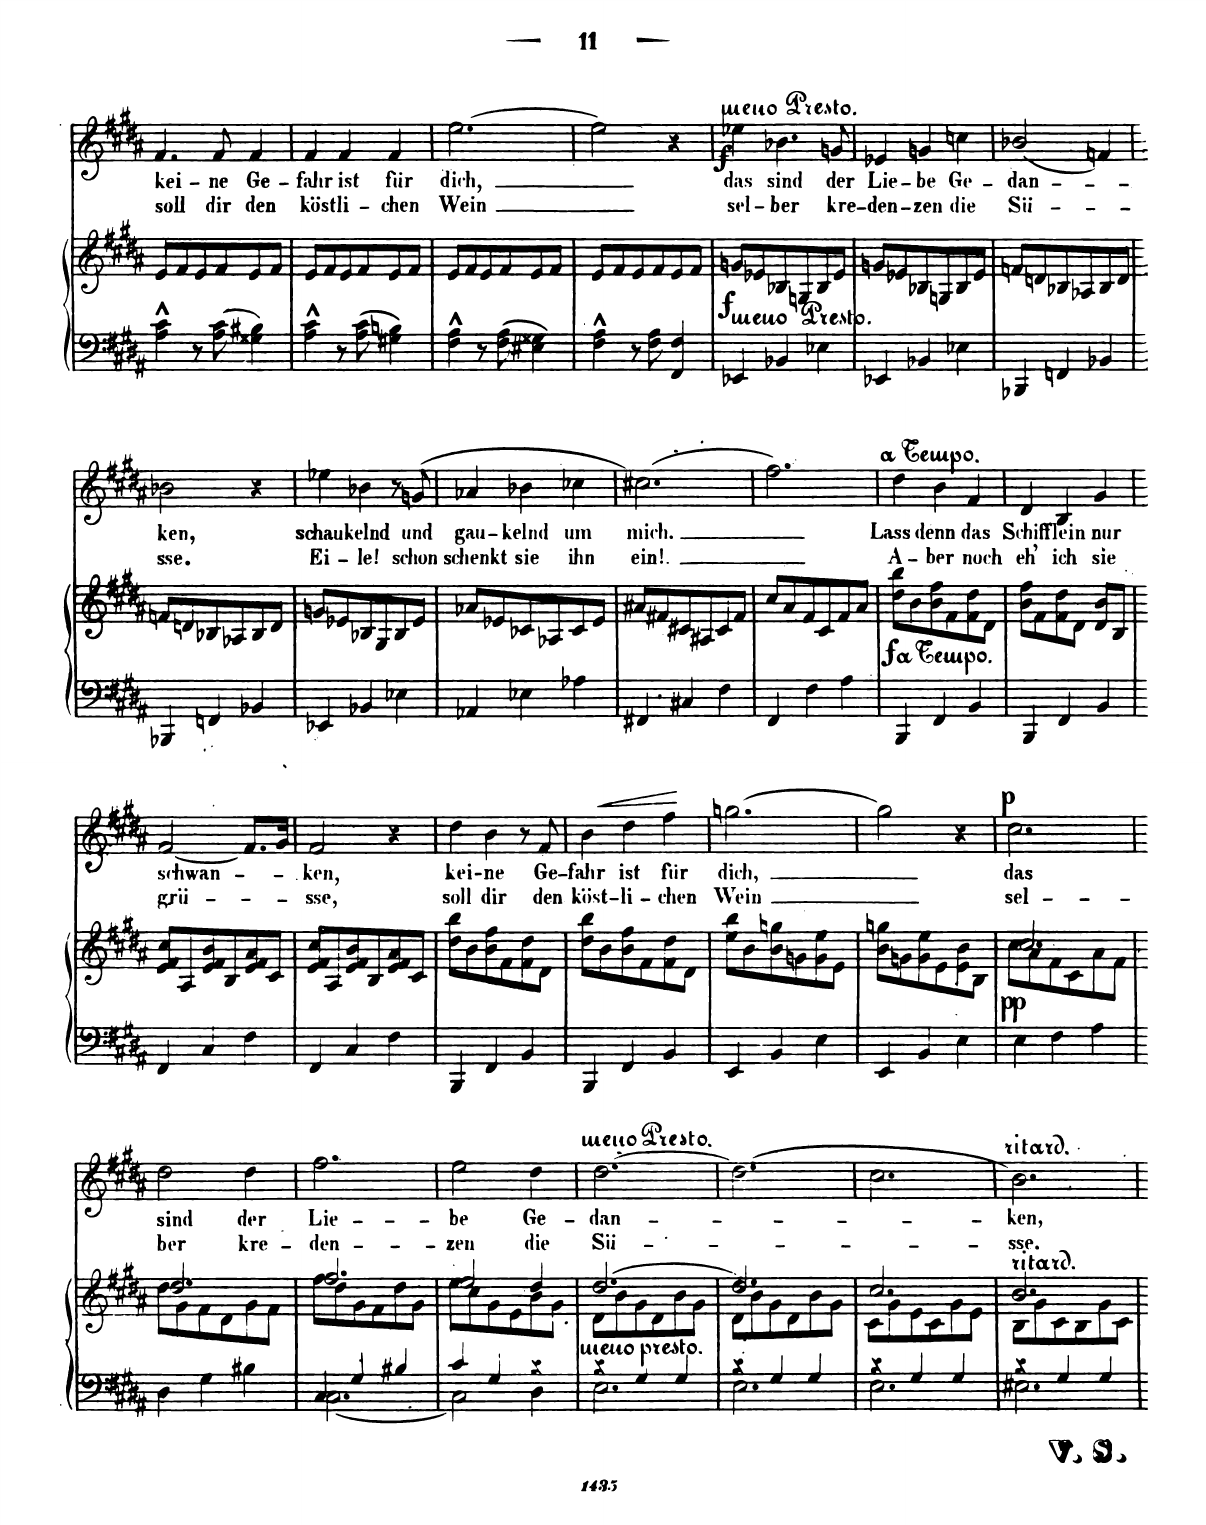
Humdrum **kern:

**kern	**kern	**dynam	**kern	**text	**text	**dynam
*part2	*part2	*part2	*part1	*part1	*part1	*part1
*staff3	*staff2	*staff2/3	*staff1	*staff1	*staff1	*staff1
*I"Pianoforte	*	*	*I"Singstimme Voice	*	*	*
*I'Pno	*	*	*	*	*	*
*clefF4	*clefG2	*	*clefG2	*	*	*
*k[f#c#g#d#a#]	*k[f#c#g#d#a#]	*	*k[f#c#g#d#a#]	*	*	*
*M3/4	*M3/4	*	*M3/4	*	*	*
=87	=87	=87	=87	=87	=87	=87
4A#\^^ 4c#\^^	8e/L	.	4.f#/	kei-	soll	.
.	8f#/	.	.	.	.	.
8r	8e/	.	.	.	.	.
8A#\ 8c#\	8f#/	.	8f#/	-ne	dir	.
4G##X\ 4B#X\	8e/	.	4f#/	Ge-	den	.
.	8f#/J	.	.	.	.	.
=88	=88	=88	=88	=88	=88	=88
4A#\^^ 4c#\^^	8e/L	.	4f#/	-fahr	köst-	.
.	8f#/	.	.	.	.	.
8r	8e/	.	4f#/	ist	-li-	.
8A#\ 8c#\	8f#/	.	.	.	.	.
4G#X\ 4Bn\	8e/	.	4f#/	für	-chen	.
.	8f#/J	.	.	.	.	.
=89	=89	=89	=89	=89	=89	=89
4F#\^^ 4A#\^^	8e/L	.	[2.ee\	dich,	Wein	.
.	8f#/	.	.	.	.	.
8r	8e/	.	.	.	.	.
8F#\ 8A#\	8f#/	.	.	.	.	.
4E#X\ 4G##X\	8e/	.	.	.	.	.
.	8f#/J	.	.	.	.	.
=90	=90	=90	=90	=90	=90	=90
4F#\^^ 4A#\^^	8e/L	.	2ee\]	.	.	.
.	8f#/	.	.	.	.	.
8r	8e/	.	.	.	.	.
8F#\ 8A#\	8f#/	.	.	.	.	.
4FF#/ 4F#/	8e/	.	4r	.	.	.
.	8f#/J	.	.	.	.	.
=91	=91	=91	=91	=91	=91	=91
!	!	!	!LO:TX:a:B:t=meno Presto	!	!	!
!LO:TX:a:B:t=meno Presto	!	!	!	!	!	!
!	!	!LO:DY:b	!	!	!	!LO:DY:a
4EE-X/	8gn/L	f	4ee-X\	das	sel-	f
.	8e-X/	.	.	.	.	.
4BB-X/	8B-X/	.	4.b-X\	sind	-ber	.
.	8Gn/	.	.	.	.	.
4E-X\	8B-/	.	.	.	.	.
.	8e-/J	.	8gn/	der	kre-	.
=92	=92	=92	=92	=92	=92	=92
4EE-X/	8gn/L	.	4e-X/	Lie-	-den-	.
.	8e-X/	.	.	.	.	.
4BB-X/	8B-X/	.	4gn/	-be	-zen	.
.	8Gn/	.	.	.	.	.
4E-X\	8B-/	.	4ccn\	Ge-	die	.
.	8e-/J	.	.	.	.	.
=93	=93	=93	=93	=93	=93	=93
4BBB-X/	8fn/L	.	(>2b-X\	-dan-	Sü-	.
.	8dn/	.	.	.	.	.
4FFn/	8B-X/	.	.	.	.	.
.	8A-X/	.	.	.	.	.
4BB-X/	8B-/	.	4fn/)	.	.	.
.	8d/J	.	.	.	.	.
=94	=94	=94	=94	=94	=94	=94
4BBB-X/	8fn/L	.	2b-X\	-ken,	sse.	.
.	8dn/	.	.	.	.	.
4FFn/	8B-X/	.	.	.	.	.
.	8A-X/	.	.	.	.	.
4BB-X/	8B-/	.	4r	.	.	.
.	8d/J	.	.	.	.	.
=95	=95	=95	=95	=95	=95	=95
4EE-X/	8gn/L	.	4ee-X\	schau-	Ei-	.
.	8e-X/	.	.	.	.	.
4BB-X/	8B-X/	.	4b-X\	-kelnd	-le!	.
.	8Gnj/	.	.	.	.	.
4E-X\	8B-/	.	8r	.	.	.
.	8e-/J	.	(8gn/	und	schon	.
=96	=96	=96	=96	=96	=96	=96
4AA-X/	8a-X/L	.	4a-X/	gau-	schenkt	.
.	8e-X/	.	.	.	.	.
4E-X\	8c-X/	.	4b-X\	-kelnd	sie	.
.	8A-X/	.	.	.	.	.
4A-X\	8c-/	.	4cc-X\	um	ihn	.
.	8e-/J	.	.	.	.	.
=97	=97	=97	=97	=97	=97	=97
4FF#X/	8a#X/L	.	(2.cc#X\)	mich.	ein!	.
.	8f#X/	.	.	.	.	.
4C#X/	8c#X/	.	.	.	.	.
.	8A#X/	.	.	.	.	.
4F#\	8c#/	.	.	.	.	.
.	8f#/J	.	.	.	.	.
=98	=98	=98	=98	=98	=98	=98
4FF#/	8cc#/L	.	2.ff#\)	.	.	.
.	8a#/	.	.	.	.	.
4F#\	8f#/	.	.	.	.	.
.	8c#/	.	.	.	.	.
4A#\	8f#/	.	.	.	.	.
.	8a#/J	.	.	.	.	.
=99	=99	=99	=99	=99	=99	=99
!	!	!	!LO:TX:a:B:t=a Tempo	!	!	!
!LO:TX:a:B:t=a Tempo	!	!	!	!	!	!
!	!	!LO:DY:b	!	!	!	!
4BBB/	8dd#\ 8bb\L	f	4dd#\	Lass	A-	.
.	8b\	.	.	.	.	.
4FF#/	8b\ 8ff#\	.	4b\	denn	-ber	.
.	8f#\	.	.	.	.	.
4BB/	8f#\ 8dd#\	.	4f#/	das	noch	.
.	8d#\J	.	.	.	.	.
=100	=100	=100	=100	=100	=100	=100
4BBB/	8b\ 8ff#\L	.	4d#/	Schiff-	eh'	.
.	8f#\	.	.	.	.	.
4FF#/	8f#\ 8dd#\	.	4B/	-lein	ich	.
.	8d#\J	.	.	.	.	.
4BB/	8d#/ 8b/L	.	4g#/	nur	sie	.
.	8B/J	.	.	.	.	.
=101	=101	=101	=101	=101	=101	=101
4FF#/	8e/ 8f#/ 8cc#/L	.	[2f#/	schwan-	grü-	.
.	8A#/	.	.	.	.	.
4C#/	8e/ 8f#/ 8b/	.	.	.	.	.
.	8B/	.	.	.	.	.
4F#\	8e/ 8f#/ 8a#/	.	8.f#/L]	.	.	.
.	8c#/J	.	.	.	.	.
.	.	.	16g#/Jk	.	.	.
=102	=102	=102	=102	=102	=102	=102
4FF#/	8e/ 8f#/ 8cc#/L	.	2f#/	-ken,	-sse,	.
.	8A#/	.	.	.	.	.
4C#/	8e/ 8f#/ 8b/	.	.	.	.	.
.	8B/	.	.	.	.	.
4F#\	8e/ 8f#/ 8a#/	.	4r	.	.	.
.	8c#/J	.	.	.	.	.
=103	=103	=103	=103	=103	=103	=103
4BBB/	8dd#\ 8bb\L	.	4dd#\	kei-	soll	.
.	8b\	.	.	.	.	.
4FF#/	8b\ 8ff#\	.	4b\	-ne	dir	.
.	8f#\	.	.	.	.	.
4BB/	8f#\ 8dd#\	.	8r	.	.	.
.	8d#\J	.	8f#/	Ge-	den	.
=104	=104	=104	=104	=104	=104	=104
!	!	!	!	!	!	!LO:HP:b
4BBB/	8dd#\ 8bb\L	.	4b\	-fahr	köst-	<
.	8b\	.	.	.	.	.
4FF#/	8b\ 8ff#\	.	4dd#\	ist	-li-	.
.	8f#\	.	.	.	.	.
4BB/	8f#\ 8dd#\	.	4ff#\	für	-chen	.
.	8d#\J	.	.	.	.	.
.	.	.	.	.	.	[
=105	=105	=105	=105	=105	=105	=105
4EE/	8ee\ 8bb\L	.	[2.ggn\	dich,	Wein	.
.	8b\	.	.	.	.	.
4BB/	8b\ 8ggn\	.	.	.	.	.
.	8gn\	.	.	.	.	.
4E\	8g\ 8ee\	.	.	.	.	.
.	8e\J	.	.	.	.	.
=106	=106	=106	=106	=106	=106	=106
4EE/	8b\ 8ggn\L	.	2gg\]	.	.	.
.	8gn\	.	.	.	.	.
4BB/	8g\ 8ee\	.	.	.	.	.
.	8e\	.	.	.	.	.
4E\	8e\ 8b\	.	4r	.	.	.
.	8B\J	.	.	.	.	.
=107	=107	=107	=107	=107	=107	=107
*	*^	*	*	*	*	*
!	!	!	!LO:DY:b	!	!	!	!LO:DY:a
4E\	2.cc#/	8cc#\L	pp	2.cc#\	das	sel-	p
.	.	8a#\	.	.	.	.	.
4F#\	.	8f#\	.	.	.	.	.
.	.	8c#\	.	.	.	.	.
4A#\	.	8a#\	.	.	.	.	.
.	.	8f#\J	.	.	.	.	.
=108	=108	=108	=108	=108	=108	=108	=108
4D#\	8dd#\L	2.dd#/	.	2dd#\	sind	-ber	.
.	8g#\	.	.	.	.	.	.
4G#\	8f#\	.	.	.	.	.	.
.	8d#\	.	.	.	.	.	.
4B#X\	8g#\	.	.	4dd#\	der	kre-	.
.	8f#\J	.	.	.	.	.	.
=109	=109	=109	=109	=109	=109	=109	=109
*^	*	*	*	*	*	*	*
4C#/	[2.C#\	8ff#\L	2.ff#/	.	2.ff#\	Lie-	-den-	.
.	.	8dd#\	.	.	.	.	.	.
4G#/	.	8g#\	.	.	.	.	.	.
.	.	8f#\	.	.	.	.	.	.
4B#X/	.	8dd#\	.	.	.	.	.	.
.	.	8g#\J	.	.	.	.	.	.
=110	=110	=110	=110	=110	=110	=110	=110	=110
4c#/	2C#\]	8ee\L	2ee/	.	2ee\	-be	-zen	.
.	.	8cc#\	.	.	.	.	.	.
4G#/	.	8g#\	.	.	.	.	.	.
.	.	8e\	.	.	.	.	.	.
4D#\	4r	8b\	4dd#/	.	4dd#\	Ge-	sie	.
.	.	8g#\J	.	.	.	.	.	.
=111	=111	=111	=111	=111	=111	=111	=111	=111
!	!	!	!	!	!LO:TX:a:B:t=meno Presto	!	!	!
!LO:TX:a:B:t=meno Presto	!	!	!	!	!	!	!	!
4r	2.E\	8d#\L	[2.dd#/	.	[2.dd#\	-dan-	Sü-	.
.	.	8b\	.	.	.	.	.	.
4G#/	.	8g#\	.	.	.	.	.	.
.	.	8d#\	.	.	.	.	.	.
4G#/	.	8b\	.	.	.	.	.	.
.	.	8g#\J	.	.	.	.	.	.
=112	=112	=112	=112	=112	=112	=112	=112	=112
4r	2.E\	8d#\L	2.dd#/]	.	(2.dd#\]	.	.	.
.	.	8b\	.	.	.	.	.	.
4G#/	.	8g#\	.	.	.	.	.	.
.	.	8d#\	.	.	.	.	.	.
4G#/	.	8b\	.	.	.	.	.	.
.	.	8g#\J	.	.	.	.	.	.
=113	=113	=113	=113	=113	=113	=113	=113	=113
4r	2.E\	8c#\L	2.cc#/	.	2.cc#\	.	.	.
.	.	8g#\	.	.	.	.	.	.
4G#/	.	8e\	.	.	.	.	.	.
.	.	8c#\	.	.	.	.	.	.
4G#/	.	8g#\	.	.	.	.	.	.
.	.	8e\J	.	.	.	.	.	.
=114	=114	=114	=114	=114	=114	=114	=114	=114
!	!	!	!	!	!LO:TX:a:B:t=ritard.	!	!	!
!	!	!LO:TX:a:B:t=ritard.	!	!	!	!	!	!
4r	2.E#X\	8B\L	2.b/	.	2.b\)	-ken,	-sse.	.
.	.	8g#\	.	.	.	.	.	.
4G#/	.	8c#\	.	.	.	.	.	.
.	.	8B\	.	.	.	.	.	.
4G#/	.	8g#\	.	.	.	.	.	.
.	.	8c#\J	.	.	.	.	.	.
*v	*v	*	*	*	*	*	*	*
*	*v	*v	*	*	*	*	*
=	=	=	=	=	=	=
*-	*-	*-	*-	*-	*-	*-
